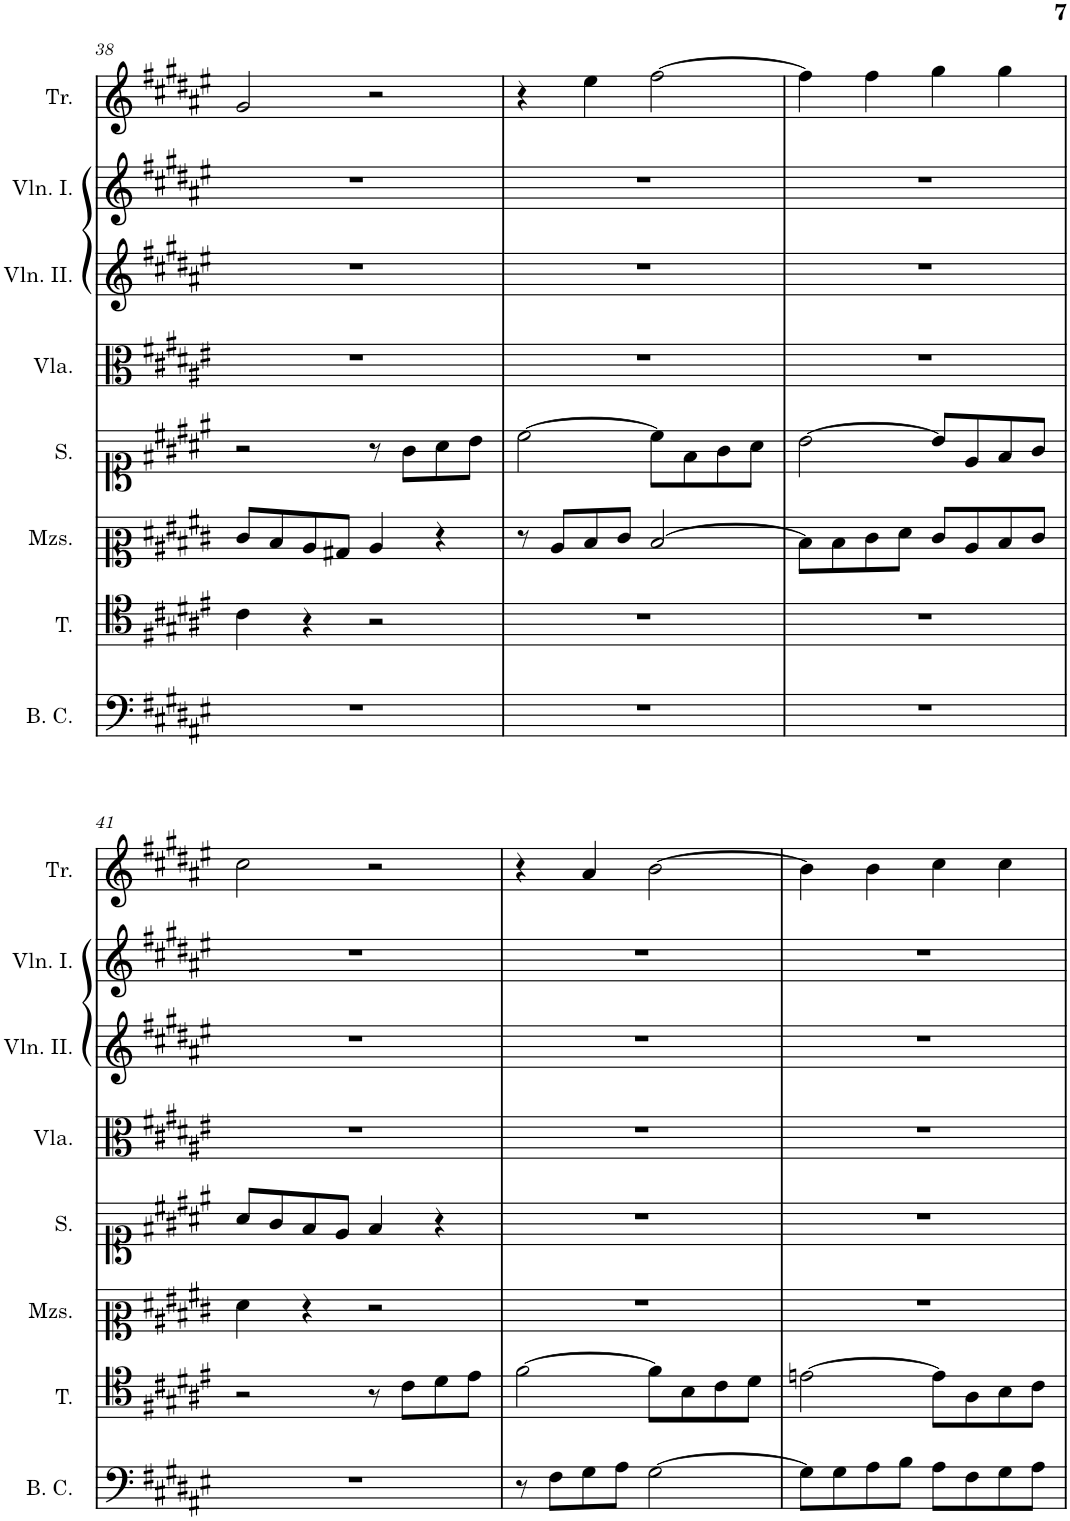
**kern	**kern	**kern	**kern	**kern	**kern	**kern	**kern
*part8	*part7	*part6	*part5	*part4	*part3	*part2	*part1
*staff8	*staff7	*staff6	*staff5	*staff4	*staff3	*staff2	*staff1
*I"Basso Continuo.	*I"Tenor.	*I"Mezzo-soprano.	*I"Soprano.	*I"Viola.	*I"Violino II.	*I"Violino I.	*I"Tromba.
*I'B. C.	*I'T.	*I'Mzs.	*I'S.	*I'Vla.	*I'Vln. II.	*I'Vln. I.	*I'Tr.
!!LO:PB:g=z
*clefF4	*clefC4	*clefC2	*clefC1	*clefC3	*clefG2	*clefG2	*clefG2
*k[f#c#g#d#a#e#]	*k[f#c#g#d#a#e#]	*k[f#c#g#d#a#e#]	*k[f#c#g#d#a#e#]	*k[f#c#g#d#a#e#]	*k[f#c#g#d#a#e#]	*k[f#c#g#d#a#e#]	*k[f#c#g#d#a#e#]
*M2/2	*M2/2	*M2/2	*M2/2	*M2/2	*M2/2	*M2/2	*M2/2
=38	=38	=38	=38	=38	=38	=38	=38
1r	4c#\	8e#/L	2r	1r	1r	1r	2g#/
.	.	8d#/	.	.	.	.	.
.	4r	8c#/	.	.	.	.	.
.	.	8B#X/J	.	.	.	.	.
.	2r	4c#/	8r	.	.	.	2r
.	.	.	8g#\L	.	.	.	.
.	.	4r	8a#\	.	.	.	.
.	.	.	8b\J	.	.	.	.
=39	=39	=39	=39	=39	=39	=39	=39
1r	1r	8r	[2cc#\	1r	1r	1r	4r
.	.	8c#/L	.	.	.	.	.
.	.	8d#/	.	.	.	.	4ee#\
.	.	8e#/J	.	.	.	.	.
.	.	[2d#/	8cc#\L]	.	.	.	[2ff#\
.	.	.	8f#\	.	.	.	.
.	.	.	8g#\	.	.	.	.
.	.	.	8a#\J	.	.	.	.
=40	=40	=40	=40	=40	=40	=40	=40
1r	1r	8d#\L]	[2b\	1r	1r	1r	4ff#\]
.	.	8d#\	.	.	.	.	.
.	.	8e#\	.	.	.	.	4ff#\
.	.	8f#\J	.	.	.	.	.
.	.	8e#/L	8b/L]	.	.	.	4gg#\
.	.	8c#/	8e#/	.	.	.	.
.	.	8d#/	8f#/	.	.	.	4gg#\
.	.	8e#/J	8g#/J	.	.	.	.
!!LO:LB:g=z
=41	=41	=41	=41	=41	=41	=41	=41
1r	2r	4f#\	8a#/L	1r	1r	1r	2cc#\
.	.	.	8g#/	.	.	.	.
.	.	4r	8f#/	.	.	.	.
.	.	.	8e#/J	.	.	.	.
.	8r	2r	4f#/	.	.	.	2r
.	8c#\L	.	.	.	.	.	.
.	8d#\	.	4r	.	.	.	.
.	8e#\J	.	.	.	.	.	.
=42	=42	=42	=42	=42	=42	=42	=42
8r	[2f#\	1r	1r	1r	1r	1r	4r
8F#\L	.	.	.	.	.	.	.
8G#\	.	.	.	.	.	.	4a#/
8A#\J	.	.	.	.	.	.	.
[2G#\	8f#\L]	.	.	.	.	.	[2b\
.	8B\	.	.	.	.	.	.
.	8c#\	.	.	.	.	.	.
.	8d#\J	.	.	.	.	.	.
=43	=43	=43	=43	=43	=43	=43	=43
8G#\L]	[2en\	1r	1r	1r	1r	1r	4b\]
8G#\	.	.	.	.	.	.	.
8A#\	.	.	.	.	.	.	4b\
8B\J	.	.	.	.	.	.	.
8A#\L	8e\L]	.	.	.	.	.	4cc#\
8F#\	8A#\	.	.	.	.	.	.
8G#\	8B\	.	.	.	.	.	4cc#\
8A#\J	8c#\J	.	.	.	.	.	.
=	=	=	=	=	=	=	=
*-	*-	*-	*-	*-	*-	*-	*-
